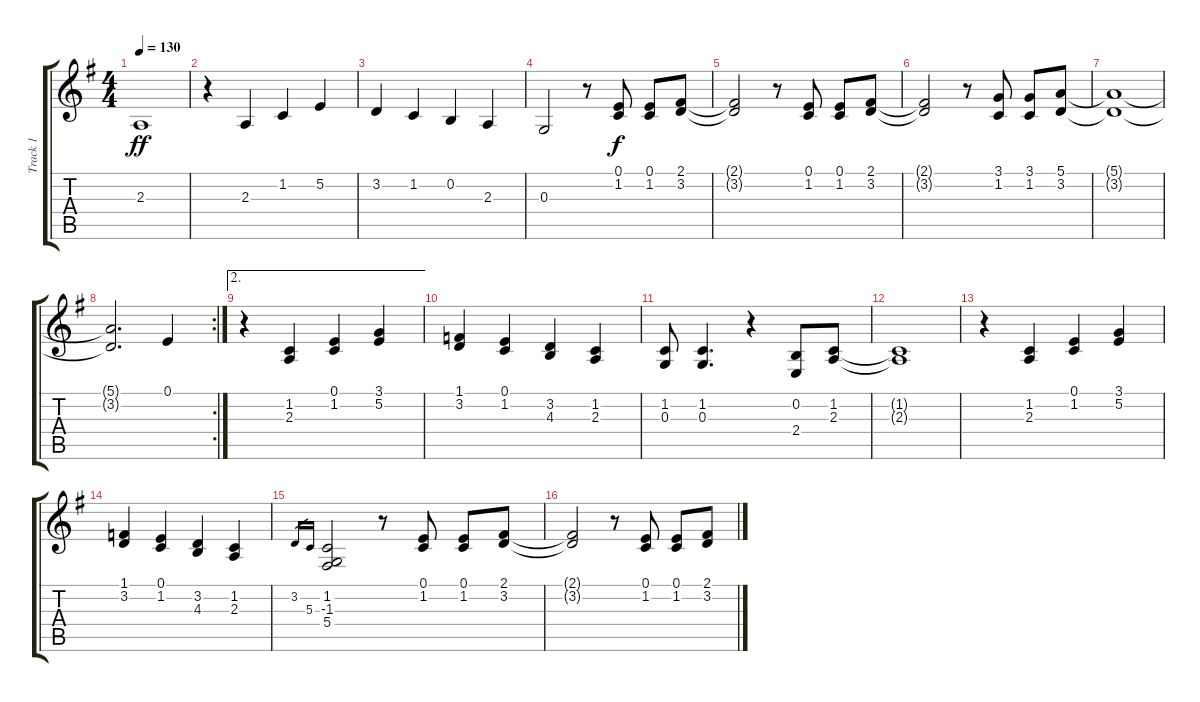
\track ("Track 1" "Track 1") {instrument tenorsax}
\staff {score tabs}
\tuning (E4 B3 G3 D3 A2 E2) {hide}
\ts (4 4)
\tempo 130
\clef g2
\ks g
2.3{t}.1{dy ff} |
r.4 2.3.4 1.2.4 5.2.4 |
3.2.4 1.2.4 0.2.4 2.3.4 |
0.3.2 r.8 (0.1 1.2).8{dy f} (0.1 1.2).8 (2.1 3.2).8 |
(2.1{t} 3.2{t}).2 r.8 (0.1 1.2).8 (0.1 1.2).8 (2.1 3.2).8 |
(2.1{t} 3.2{t}).2 r.8 (3.1 1.2).8 (3.1 1.2).8 (5.1 3.2).8 |
(5.1{t} 3.2{t}).1 |
\rc 2
(5.1{t} 3.2{t}).2{d} 0.1.4 |
\ae 2
r.4 (1.2 2.3).4 (0.1 1.2).4 (3.1 5.2).4 |
(1.1 3.2).4 (0.1 1.2).4 (3.2 4.3).4 (1.2 2.3).4 |
(1.2 0.3).8 (1.2 0.3).4{d} r.4 (0.2 2.4).8 (1.2 2.3).8 |
(1.2{t} 2.3{t}).1 |
r.4 (1.2 2.3).4 (0.1 1.2).4 (3.1 5.2).4 |
(1.1 3.2).4 (0.1 1.2).4 (3.2 4.3).4 (1.2 2.3).4 |
3.2.16{gr} 5.3.16{gr} (1.2 -1.3 5.4).2 r.8 (0.1 1.2).8 (0.1 1.2).8 (2.1 3.2).8 |
(2.1{t} 3.2{t}).2 r.8 (0.1 1.2).8 (0.1 1.2).8 (2.1 3.2).8
